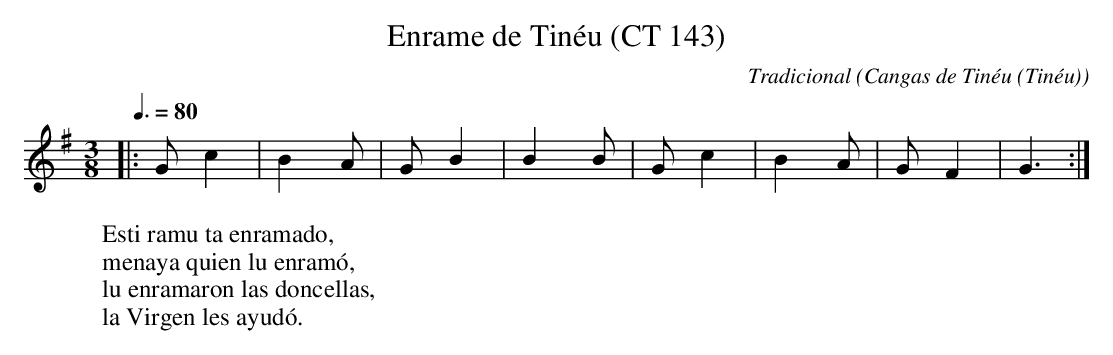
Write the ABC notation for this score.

X:1
T:Enrame de Tinéu (CT 143)
C:Tradicional
O:Cangas de Tinéu (Tinéu)
M:3/8
L:1/8
Q:3/8=80
W:Esti ramu ta enramado,
W:menaya quien lu enramó,
W:lu enramaron las doncellas,
W:la Virgen les ayudó.
K:G
|:Gc2|B2A|GB2|B2B|Gc2|B2A|GF2|G3:|
